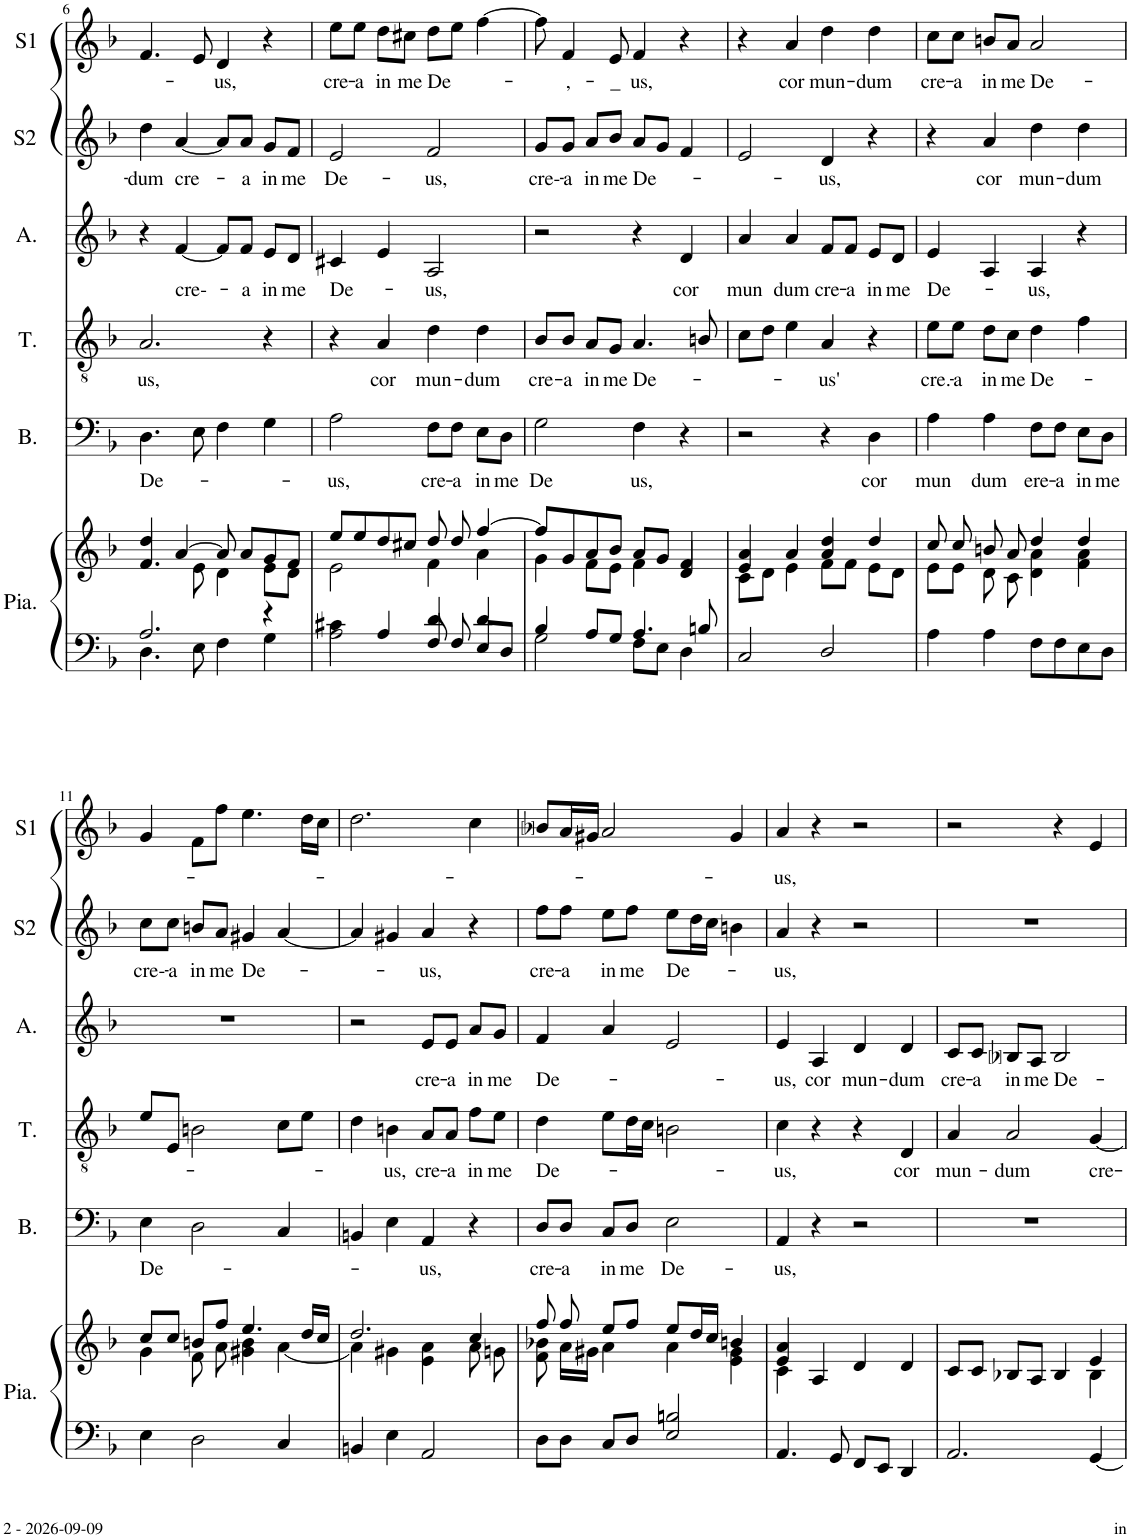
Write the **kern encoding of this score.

**kern	**kern	**kern	**text	**kern	**text	**kern	**text	**kern	**text	**kern	**text
*part6	*part6	*part5	*part5	*part4	*part4	*part3	*part3	*part2	*part2	*part1	*part1
*staff7	*staff6	*staff5	*staff5	*staff4	*staff4	*staff3	*staff3	*staff2	*staff2	*staff1	*staff1
*I"Piano	*	*I"Basse	*	*I"Ténor	*	*I"Alto	*	*I"Soprano	*	*I"Soprano 1	*
*I'Pia.	*	*I'B.	*	*I'T.	*	*I'A.	*	*I'S2	*	*I'S1	*
!!LO:PB:g=z
*clefF4	*clefG2	*clefF4	*	*clefGv2	*	*clefG2	*	*clefG2	*	*clefG2	*
*k[b-]	*k[b-]	*k[b-]	*	*k[b-]	*	*k[b-]	*	*k[b-]	*	*k[b-]	*
*M4/4	*M4/4	*M4/4	*	*M4/4	*	*M4/4	*	*M4/4	*	*M4/4	*
*met(c)	*met(c)	*met(c)	*	*met(c)	*	*met(c)	*	*met(c)	*	*met(c)	*
=6	=6	=6	=6	=6	=6	=6	=6	=6	=6	=6	=6
*^	*^	*	*	*	*	*	*	*	*	*	*
!	!	!	!	!	!LO:LY:b	!	!LO:LY:b	!	!	!	!LO:LY:b	!	!
2.A/	4.D\	4dd/	4.f/	4.D\	De-	2.A/	us,	4r	.	4dd\	-dum	4.f/	.
!	!	!	!	!	!	!	!	!	!LO:LY:b	!	!LO:LY:b	!	!
.	.	[4a/	.	.	.	.	.	[4f/	cre--	[4a/	cre-	.	.
.	8E\	.	8e\	8E\	.	.	.	.	.	.	.	8e/	.
!	!	!	!	!	!	!	!	!	!	!	!	!	!LO:LY:b
.	4F\	8a/]	4d\	4F\	.	.	.	8f/L]	.	8a/L]	.	4d/	-us,
!	!	!	!	!	!	!	!	!	!LO:LY:b	!	!LO:LY:b	!	!
.	.	8a/L	.	.	.	.	.	8f/J	-a	8a/J	-a	.	.
!	!	!	!	!	!	!	!	!	!LO:LY:b	!	!LO:LY:b	!	!
4r	4G\	8g/	8e\L	4G\	.	4r	.	8e/L	in	8g/L	in	4r	.
!	!	!	!	!	!	!	!	!	!LO:LY:b	!	!LO:LY:b	!	!
.	.	8f/J	8d\J	.	.	.	.	8d/J	me	8f/J	me	.	.
=7	=7	=7	=7	=7	=7	=7	=7	=7	=7	=7	=7	=7	=7
!	!	!	!	!	!LO:LY:b	!	!	!	!LO:LY:b	!	!LO:LY:b	!	!LO:LY:b
2A\	4c#X\	8ee/L	2e\	2A\	-us,	4r	.	4c#X/	De-	2e/	De-	8ee\L	cre-
!	!	!	!	!	!	!	!	!	!	!	!	!	!LO:LY:b
.	.	8ee/	.	.	.	.	.	.	.	.	.	8ee\J	-a
!	!	!	!	!	!	!	!LO:LY:b	!	!	!	!	!	!LO:LY:b
.	4A/	8dd/	.	.	.	4A/	cor	4e/	.	.	.	8dd\L	in
!	!	!	!	!	!	!	!	!	!	!	!	!	!LO:LY:b
.	.	8cc#X/J	.	.	.	.	.	.	.	.	.	8cc#X\J	me
!	!	!	!	!	!LO:LY:b	!	!LO:LY:b	!	!LO:LY:b	!	!LO:LY:b	!	!LO:LY:b
8F/	4d/	8dd/	4f\	8F\L	cre-	4d\	mun-	2A/	-us,	2f/	-us,	8dd\L	De-
!	!	!	!	!	!LO:LY:b	!	!	!	!	!	!	!	!
8F/	.	8dd/	.	8F\J	-a	.	.	.	.	.	.	8ee\J	.
!	!	!	!	!	!LO:LY:b	!	!LO:LY:b	!	!	!	!	!	!
8E/L	4d/	[4ff/	4a\	8E\L	in	4d\	-dum	.	.	.	.	[4ff\	.
!	!	!	!	!	!LO:LY:b	!	!	!	!	!	!	!	!
8D/J	.	.	.	8D\J	me	.	.	.	.	.	.	.	.
=8	=8	=8	=8	=8	=8	=8	=8	=8	=8	=8	=8	=8	=8
!	!	!	!	!	!LO:LY:b	!	!LO:LY:b	!	!	!	!LO:LY:b	!	!
4B-/	2G\	8ff/L]	4g\	2G\	De	8B-/L	cre-	2r	.	8g/L	cre--	8ff\]	.
!	!	!	!	!	!	!	!LO:LY:b	!	!	!	!LO:LY:b	!	!LO:LY:b
.	.	8g/	.	.	.	8B-/J	-a	.	.	8g/J	-a	4f/	-,-
!	!	!	!	!	!	!	!LO:LY:b	!	!	!	!LO:LY:b	!	!
8A/L	.	8a/	8f\L	.	.	8A/L	in	.	.	8a/L	in	.	.
!	!	!	!	!	!	!	!LO:LY:b	!	!	!	!LO:LY:b	!	!LO:LY:b
8G/J	.	8b-/J	8e\J	.	.	8G/J	me	.	.	8b-/J	me	8e/	-_
!	!	!	!	!	!LO:LY:b	!	!LO:LY:b	!	!	!	!LO:LY:b	!	!LO:LY:b
4.A/	8F\L	8a/L	4f\	4F\	us,	4.A/	De-	4r	.	8a/L	De-	4f/	us,
.	8E\J	8g/J	.	.	.	.	.	.	.	8g/J	.	.	.
!	!	!	!	!	!	!	!	!	!LO:LY:b	!	!	!	!
.	4D\	4f/	4d/	4r	.	.	.	4d/	cor	4f/	.	4r	.
8Bn/	.	.	.	.	.	8Bn/	.	.	.	.	.	.	.
*v	*v	*	*	*	*	*	*	*	*	*	*	*	*
=9	=9	=9	=9	=9	=9	=9	=9	=9	=9	=9	=9	=9
!	!	!	!	!	!	!	!	!LO:LY:b	!	!	!	!
2C/	4e/ 4a/	8c\L	2r	.	8c\L	.	4a/	mun	2e/	.	4r	.
.	.	8d\J	.	.	8d\J	.	.	.	.	.	.	.
!	!	!	!	!	!	!	!	!LO:LY:b	!	!	!	!LO:LY:b
.	4a/	4e\	.	.	4e\	.	4a/	dum	.	.	4a/	cor
!	!	!	!	!	!	!LO:LY:b	!	!LO:LY:b	!	!LO:LY:b	!	!LO:LY:b
2D/	4a/ 4dd/	8f\L	4r	.	4A/	-us'	8f/L	cre-	4d/	-us,	4dd\	mun-
!	!	!	!	!	!	!	!	!LO:LY:b	!	!	!	!
.	.	8f\J	.	.	.	.	8f/J	-a	.	.	.	.
!	!	!	!	!LO:LY:b	!	!	!	!LO:LY:b	!	!	!	!LO:LY:b
.	4dd/	8e\L	4D\	cor	4r	.	8e/L	in	4r	.	4dd\	-dum
!	!	!	!	!	!	!	!	!LO:LY:b	!	!	!	!
.	.	8d\J	.	.	.	.	8d/J	me	.	.	.	.
=10	=10	=10	=10	=10	=10	=10	=10	=10	=10	=10	=10	=10
!	!	!	!	!LO:LY:b	!	!LO:LY:b	!	!LO:LY:b	!	!	!	!LO:LY:b
4A\	8cc/	8e\L	4A\	mun	8e\L	cre.-	4e/	De-	4r	.	8cc\L	cre-
!	!	!	!	!	!	!LO:LY:b	!	!	!	!	!	!LO:LY:b
.	8cc/	8e\J	.	.	8e\J	-a	.	.	.	.	8cc\J	-a
!	!	!	!	!LO:LY:b	!	!LO:LY:b	!	!	!	!LO:LY:b	!	!LO:LY:b
4A\	8bn/	8d\	4A\	dum	8d\L	in	4A/	.	4a/	cor	8bn/L	in
!	!	!	!	!	!	!LO:LY:b	!	!	!	!	!	!LO:LY:b
.	8a/	8c\	.	.	8c\J	me	.	.	.	.	8a/J	me
!	!	!	!	!LO:LY:b	!	!LO:LY:b	!	!LO:LY:b	!	!LO:LY:b	!	!LO:LY:b
8F\L	4dd/	4d\ 4a\	8F\L	ere-	4d\	De-	4A/	-us,	4dd\	mun-	2a/	De-
!	!	!	!	!LO:LY:b	!	!	!	!	!	!	!	!
8F\	.	.	8F\J	-a	.	.	.	.	.	.	.	.
!	!	!	!	!LO:LY:b	!	!	!	!	!	!LO:LY:b	!	!
8E\	4dd/	4f\ 4a\	8E\L	in	4f\	.	4r	.	4dd\	-dum	.	.
!	!	!	!	!LO:LY:b	!	!	!	!	!	!	!	!
8D\J	.	.	8D\J	me	.	.	.	.	.	.	.	.
!!LO:LB:g=z
=11	=11	=11	=11	=11	=11	=11	=11	=11	=11	=11	=11	=11
!	!	!	!	!LO:LY:b	!	!	!	!	!	!LO:LY:b	!	!
4E\	8cc/L	4g\	4E\	De-	8e/L	.	1r	.	8cc\L	cre--	4g/	.
!	!	!	!	!	!	!	!	!	!	!LO:LY:b	!	!
.	8cc/J	.	.	.	8E/J	.	.	.	8cc\J	-a	.	.
!	!	!	!	!	!	!	!	!	!	!LO:LY:b	!	!
2D\	8bn/L	8f\	2D\	.	2Bn\	.	.	.	8bn/L	in	8f\L	.
!	!	!	!	!	!	!	!	!	!	!LO:LY:b	!	!
.	8ff/J	8a\	.	.	.	.	.	.	8a/J	me	8ff\J	.
!	!	!	!	!	!	!	!	!	!	!LO:LY:b	!	!
.	4.ee/	4g#X\ 4b\	.	.	.	.	.	.	4g#X/	De-	4.ee\	.
4C/	.	[4a\	4C/	.	8c\L	.	.	.	[4a/	.	.	.
.	16dd/LL	.	.	.	8e\J	.	.	.	.	.	16dd\LL	.
.	16cc/JJ	.	.	.	.	.	.	.	.	.	16cc\JJ	.
=12	=12	=12	=12	=12	=12	=12	=12	=12	=12	=12	=12	=12
4BBn/	2.dd/	4a\]	4BBn/	.	4d\	.	2r	.	4a/]	.	2.dd\	.
!	!	!	!	!	!	!LO:LY:b	!	!	!	!	!	!
4E\	.	4g#X\	4E\	.	4Bn\	-us,	.	.	4g#X/	.	.	.
!	!	!	!	!LO:LY:b	!	!LO:LY:b	!	!LO:LY:b	!	!LO:LY:b	!	!
2AA/	.	4e\ 4a\	4AA/	-us,	8A/L	cre-	8e/L	cre-	4a/	-us,	.	.
!	!	!	!	!	!	!LO:LY:b	!	!LO:LY:b	!	!	!	!
.	.	.	.	.	8A/J	-a	8e/J	-a	.	.	.	.
!	!	!	!	!	!	!LO:LY:b	!	!LO:LY:b	!	!	!	!
.	4cc/	8a\	4r	.	8f\L	in	8a/L	in	4r	.	4cc\	.
!	!	!	!	!	!	!LO:LY:b	!	!LO:LY:b	!	!	!	!
.	.	8gn\	.	.	8e\J	me	8g/J	me	.	.	.	.
=13	=13	=13	=13	=13	=13	=13	=13	=13	=13	=13	=13	=13
!	!	!	!	!LO:LY:b	!	!LO:LY:b	!	!LO:LY:b	!	!LO:LY:b	!	!
8D\L	8ff/	8f\ 8b-X\	8D/L	cre-	4d\	De-	4f/	De-	8ff\L	cre-	8b-j/L	.
!	!	!	!	!LO:LY:b	!	!	!	!	!	!LO:LY:b	!	!
8D\J	8ff/	16a\LL	8D/J	-a	.	.	.	.	8ff\J	-a	16a/L	.
.	.	16g#X\JJ	.	.	.	.	.	.	.	.	16g#X/JJ	.
!	!	!	!	!LO:LY:b	!	!	!	!	!	!LO:LY:b	!	!
8C/L	8ee/L	4a\	8C/L	in	8e\L	.	4a/	.	8ee\L	in	2a/	.
!	!	!	!	!LO:LY:b	!	!	!	!	!	!LO:LY:b	!	!
8D/J	8ff/J	.	8D/J	me	16d\L	.	.	.	8ff\J	me	.	.
.	.	.	.	.	16c\JJ	.	.	.	.	.	.	.
!	!	!	!	!LO:LY:b	!	!	!	!	!	!LO:LY:b	!	!
2E/ 2Bn/	8ee/L	4a\	2E\	De-	2Bn\	.	2e/	.	8ee\L	De-	.	.
.	16dd/L	.	.	.	.	.	.	.	16dd\L	.	.	.
.	16cc/JJ	.	.	.	.	.	.	.	16cc\JJ	.	.	.
.	4bn/	4e\ 4g#\	.	.	.	.	.	.	4bn\	.	4g#/	.
=14	=14	=14	=14	=14	=14	=14	=14	=14	=14	=14	=14	=14
!	!	!	!	!LO:LY:b	!	!LO:LY:b	!	!LO:LY:b	!	!LO:LY:b	!	!LO:LY:b
4.AA/	4e/ 4a/	4c\	4AA/	-us,	4c\	-us,	4e/	-us,	4a/	-us,	4a/	-us,
!	!	!	!	!	!	!	!	!LO:LY:b	!	!	!	!
.	4A/	2.ryy	4r	.	4r	.	4A/	cor	4r	.	4r	.
8GG/	.	.	.	.	.	.	.	.	.	.	.	.
!	!	!	!	!	!	!	!	!LO:LY:b	!	!	!	!
8FF/L	4d/	.	2r	.	4r	.	4d/	mun-	2r	.	2r	.
8EE/J	.	.	.	.	.	.	.	.	.	.	.	.
!	!	!	!	!	!	!LO:LY:b	!	!LO:LY:b	!	!	!	!
4DD/	4d/	.	.	.	4D/	cor	4d/	-dum	.	.	.	.
=15	=15	=15	=15	=15	=15	=15	=15	=15	=15	=15	=15	=15
!	!	!	!	!	!	!LO:LY:b	!	!LO:LY:b	!	!	!	!
2.AA/	8c/L	2.ryy	1r	.	4A/	mun-	8c/L	cre-	1r	.	2r	.
!	!	!	!	!	!	!	!	!LO:LY:b	!	!	!	!
.	8c/J	.	.	.	.	.	8c/J	-a	.	.	.	.
!	!	!	!	!	!	!LO:LY:b	!	!LO:LY:b	!	!	!	!
.	8B-X/L	.	.	.	2A/	-dum	8B-j/L	in	.	.	.	.
!	!	!	!	!	!	!	!	!LO:LY:b	!	!	!	!
.	8A/J	.	.	.	.	.	8A/J	me	.	.	.	.
!	!	!	!	!	!	!	!	!LO:LY:b	!	!	!	!
.	4B-/	.	.	.	.	.	2B-/	De-	.	.	4r	.
!	!	!	!	!	!	!LO:LY:b	!	!	!	!	!	!
[4GG/	4e/	4B-\	.	.	[4G/	cre-	.	.	.	.	4e/	.
*	*v	*v	*	*	*	*	*	*	*	*	*	*
=	=	=	=	=	=	=	=	=	=	=	=
*-	*-	*-	*-	*-	*-	*-	*-	*-	*-	*-	*-
